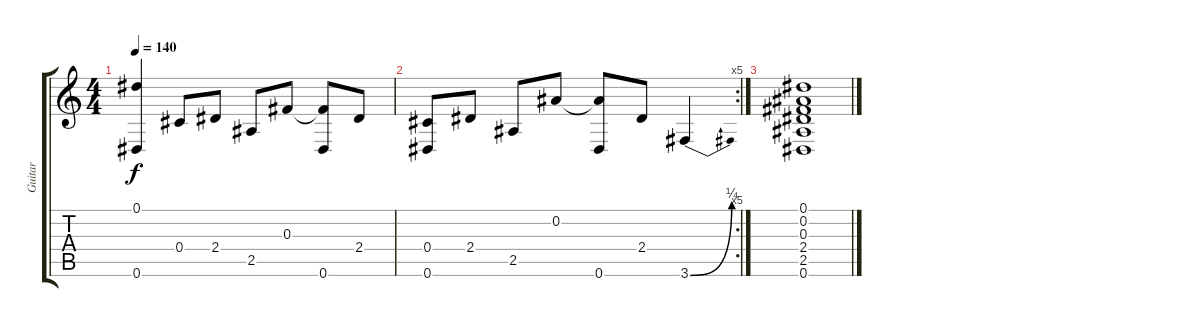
\track ("Guitar" "Guitar") {instrument acousticguitarsteel}
\staff {score tabs}
\tuning (Eb4 Bb3 Gb3 Db3 Ab2 Eb2) {hide}
\ts (4 4)
\tempo 140
\clef g2
\ks c
(0.1 0.6).4{dy f} 0.4.8 2.4.8 2.5.8 0.3.8 (0.3{t} 0.6).8 2.4.8 |
\rc 5
(0.4 0.6).8 2.4.8 2.5.8 0.2.8 (0.2{t} 0.6).8 2.4.8 3.6{be (bend 0 0 60 1)}.4 |
(0.1 0.2 0.3 2.4 2.5 0.6).1
